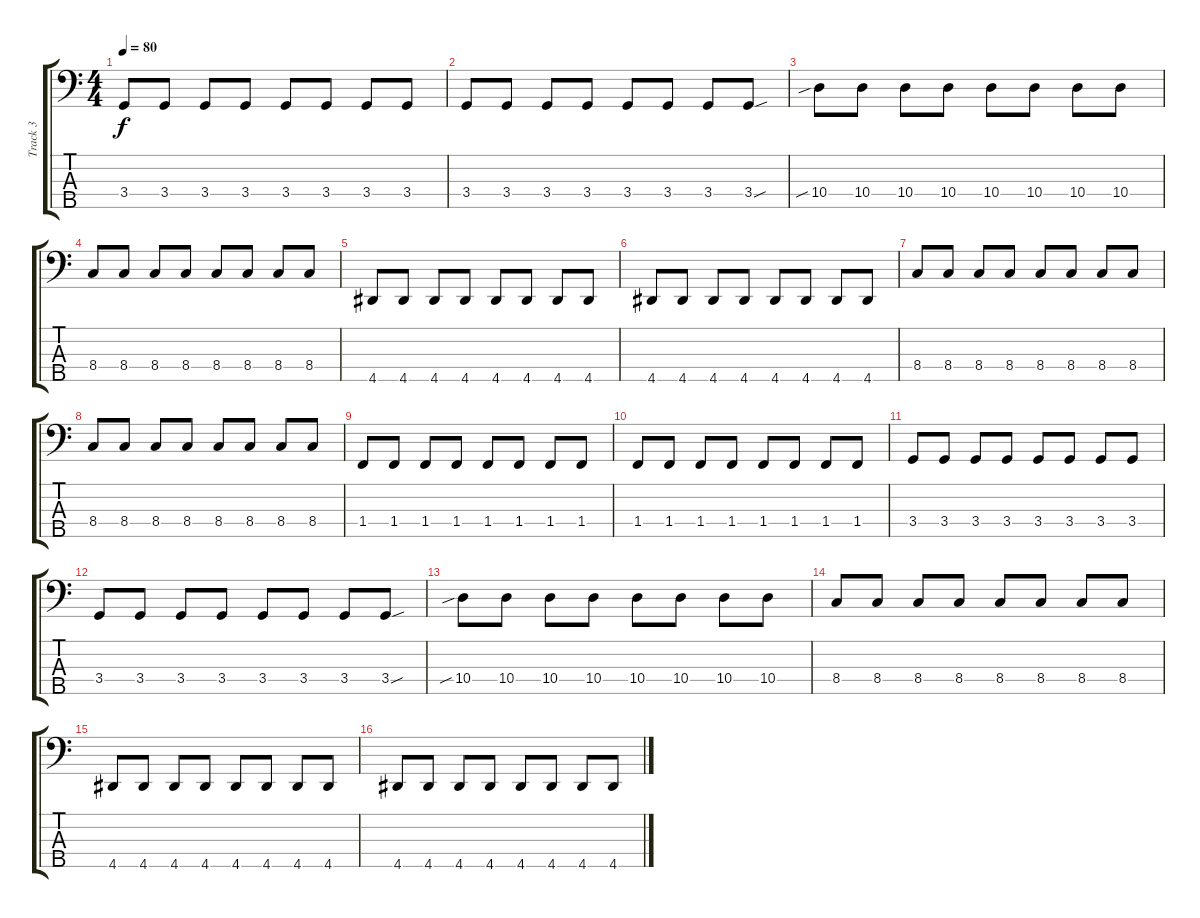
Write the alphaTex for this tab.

\track ("Track 3" "Track 3") {instrument fretlessbass}
\staff {score tabs}
\tuning (G2 D2 A1 E1 B0) {hide}
\ts (4 4)
\tempo 80
\clef f4
\ks c
3.4.8{dy f} 3.4.8 3.4.8 3.4.8 3.4.8 3.4.8 3.4.8 3.4.8 |
3.4.8 3.4.8 3.4.8 3.4.8 3.4.8 3.4.8 3.4.8 3.4{sou}.8 |
10.4{sib}.8 10.4.8 10.4.8 10.4.8 10.4.8 10.4.8 10.4.8 10.4.8 |
8.4.8 8.4.8 8.4.8 8.4.8 8.4.8 8.4.8 8.4.8 8.4.8 |
4.5.8 4.5.8 4.5.8 4.5.8 4.5.8 4.5.8 4.5.8 4.5.8 |
4.5.8 4.5.8 4.5.8 4.5.8 4.5.8 4.5.8 4.5.8 4.5.8 |
8.4.8 8.4.8 8.4.8 8.4.8 8.4.8 8.4.8 8.4.8 8.4.8 |
8.4.8 8.4.8 8.4.8 8.4.8 8.4.8 8.4.8 8.4.8 8.4.8 |
1.4.8 1.4.8 1.4.8 1.4.8 1.4.8 1.4.8 1.4.8 1.4.8 |
1.4.8 1.4.8 1.4.8 1.4.8 1.4.8 1.4.8 1.4.8 1.4.8 |
3.4.8 3.4.8 3.4.8 3.4.8 3.4.8 3.4.8 3.4.8 3.4.8 |
3.4.8 3.4.8 3.4.8 3.4.8 3.4.8 3.4.8 3.4.8 3.4{sou}.8 |
10.4{sib}.8 10.4.8 10.4.8 10.4.8 10.4.8 10.4.8 10.4.8 10.4.8 |
8.4.8 8.4.8 8.4.8 8.4.8 8.4.8 8.4.8 8.4.8 8.4.8 |
4.5.8 4.5.8 4.5.8 4.5.8 4.5.8 4.5.8 4.5.8 4.5.8 |
4.5.8 4.5.8 4.5.8 4.5.8 4.5.8 4.5.8 4.5.8 4.5.8
